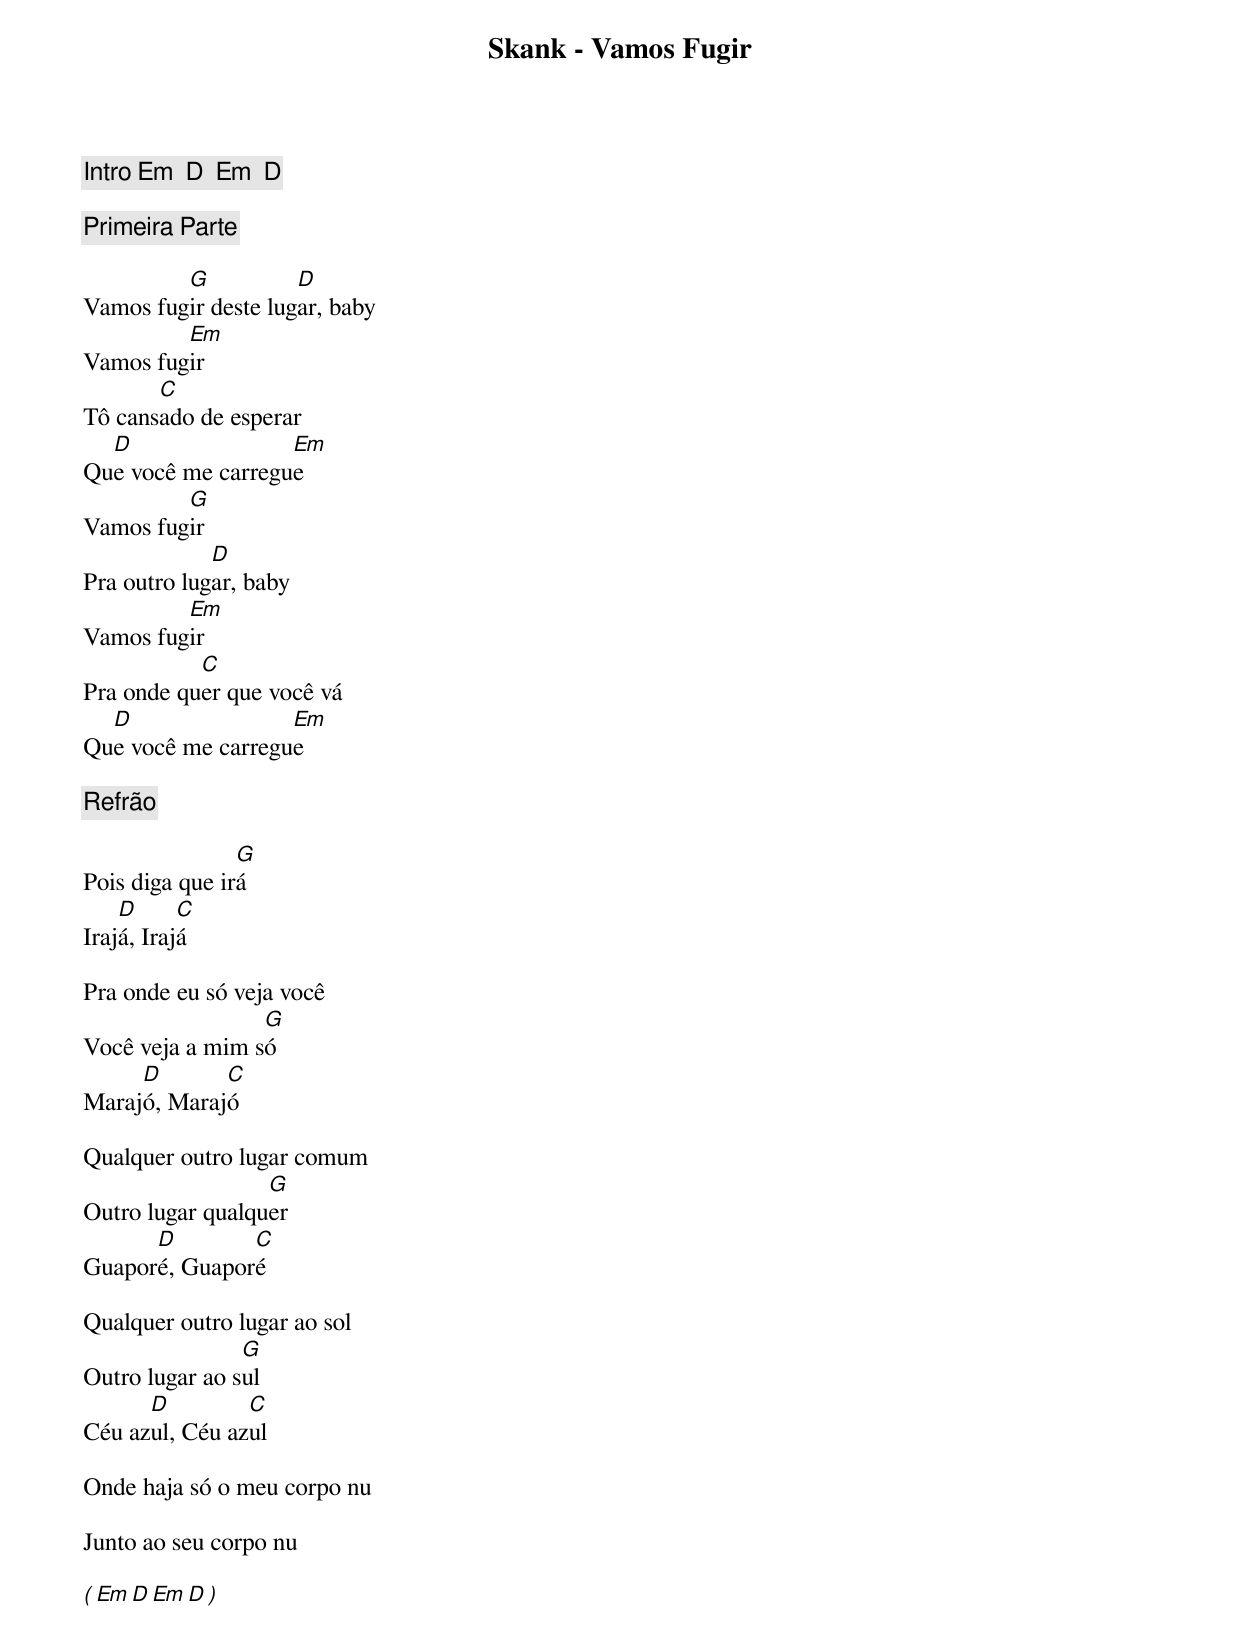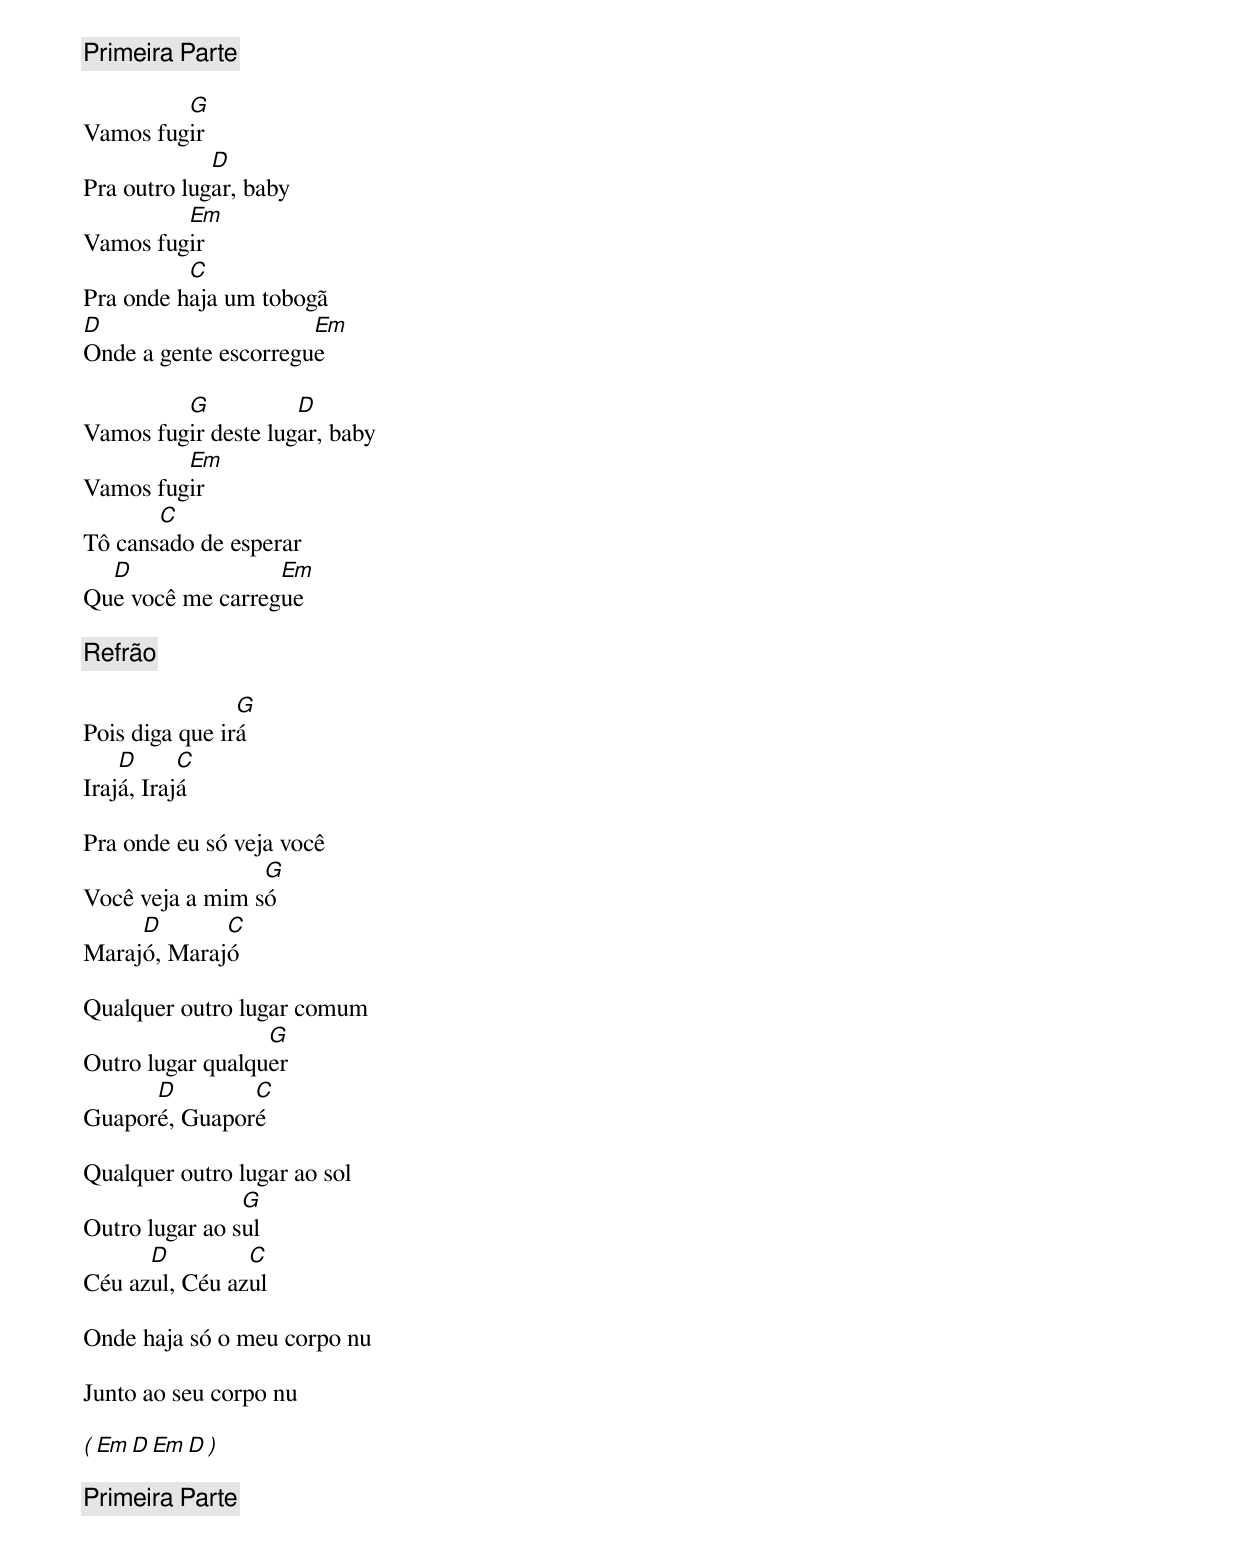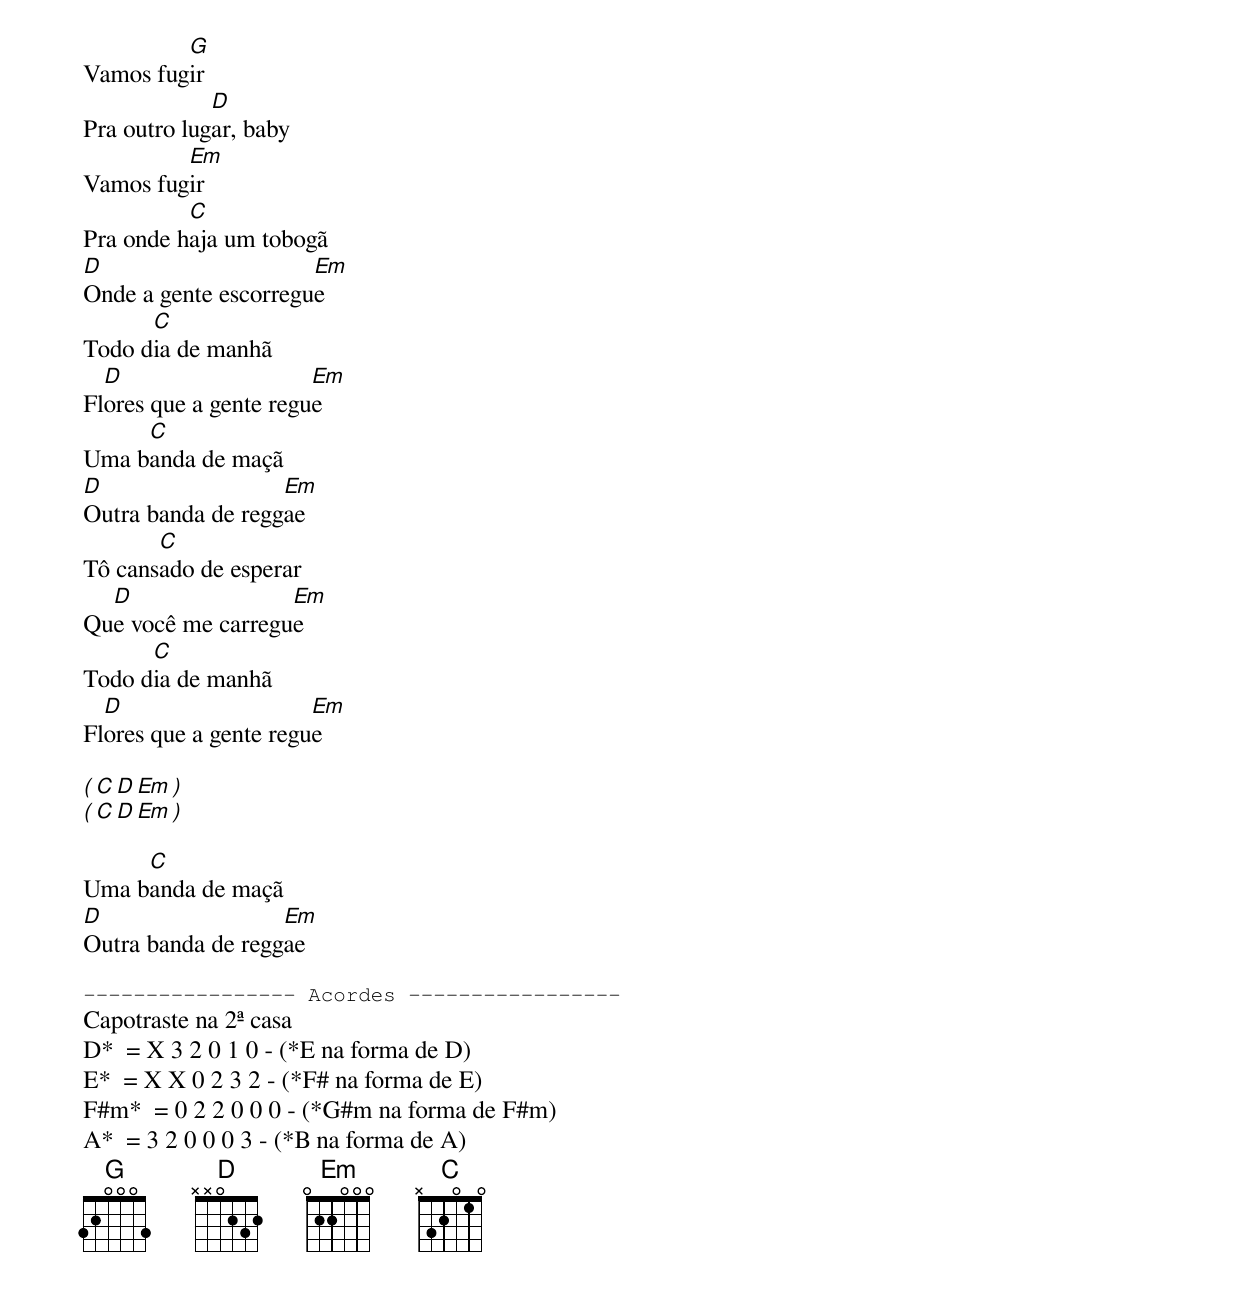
Skank - Vamos Fugir

[Intro] Em  D  Em  D

[Primeira Parte]

         G           D
Vamos fugir deste lugar, baby
         Em
Vamos fugir
       C
Tô cansado de esperar
  D                Em
Que você me carregue
         G
Vamos fugir
             D
Pra outro lugar, baby
         Em
Vamos fugir
           C
Pra onde quer que você vá
  D                Em
Que você me carregue

[Refrão]

                G
Pois diga que irá
    D      C
Irajá, Irajá

Pra onde eu só veja você
                 G
Você veja a mim só
     D       C
Marajó, Marajó

Qualquer outro lugar comum
                  G
Outro lugar qualquer
      D        C
Guaporé, Guaporé

Qualquer outro lugar ao sol
                G
Outro lugar ao sul
      D         C
Céu azul, Céu azul

Onde haja só o meu corpo nu

Junto ao seu corpo nu

( Em  D  Em  D )

[Primeira Parte]

         G
Vamos fugir
             D
Pra outro lugar, baby
         Em
Vamos fugir
          C
Pra onde haja um tobogã
D                     Em
Onde a gente escorregue

         G           D
Vamos fugir deste lugar, baby
         Em
Vamos fugir
       C
Tô cansado de esperar
  D               Em
Que você me carregue

[Refrão]

                G
Pois diga que irá
    D      C
Irajá, Irajá

Pra onde eu só veja você
                 G
Você veja a mim só
     D       C
Marajó, Marajó

Qualquer outro lugar comum
                  G
Outro lugar qualquer
      D        C
Guaporé, Guaporé

Qualquer outro lugar ao sol
                G
Outro lugar ao sul
      D         C
Céu azul, Céu azul

Onde haja só o meu corpo nu

Junto ao seu corpo nu

( Em  D  Em  D )

[Primeira Parte]

         G
Vamos fugir
             D
Pra outro lugar, baby
         Em
Vamos fugir
          C
Pra onde haja um tobogã
D                     Em
Onde a gente escorregue
      C
Todo dia de manhã
  D                    Em
Flores que a gente regue
     C
Uma banda de maçã
D                  Em
Outra banda de reggae
       C
Tô cansado de esperar
  D                Em
Que você me carregue
      C
Todo dia de manhã
  D                    Em
Flores que a gente regue

( C  D  Em )
( C  D  Em )

     C
Uma banda de maçã
D                  Em
Outra banda de reggae

----------------- Acordes -----------------
Capotraste na 2ª casa
D*  = X 3 2 0 1 0 - (*E na forma de D)
E*  = X X 0 2 3 2 - (*F# na forma de E)
F#m*  = 0 2 2 0 0 0 - (*G#m na forma de F#m)
A*  = 3 2 0 0 0 3 - (*B na forma de A)
